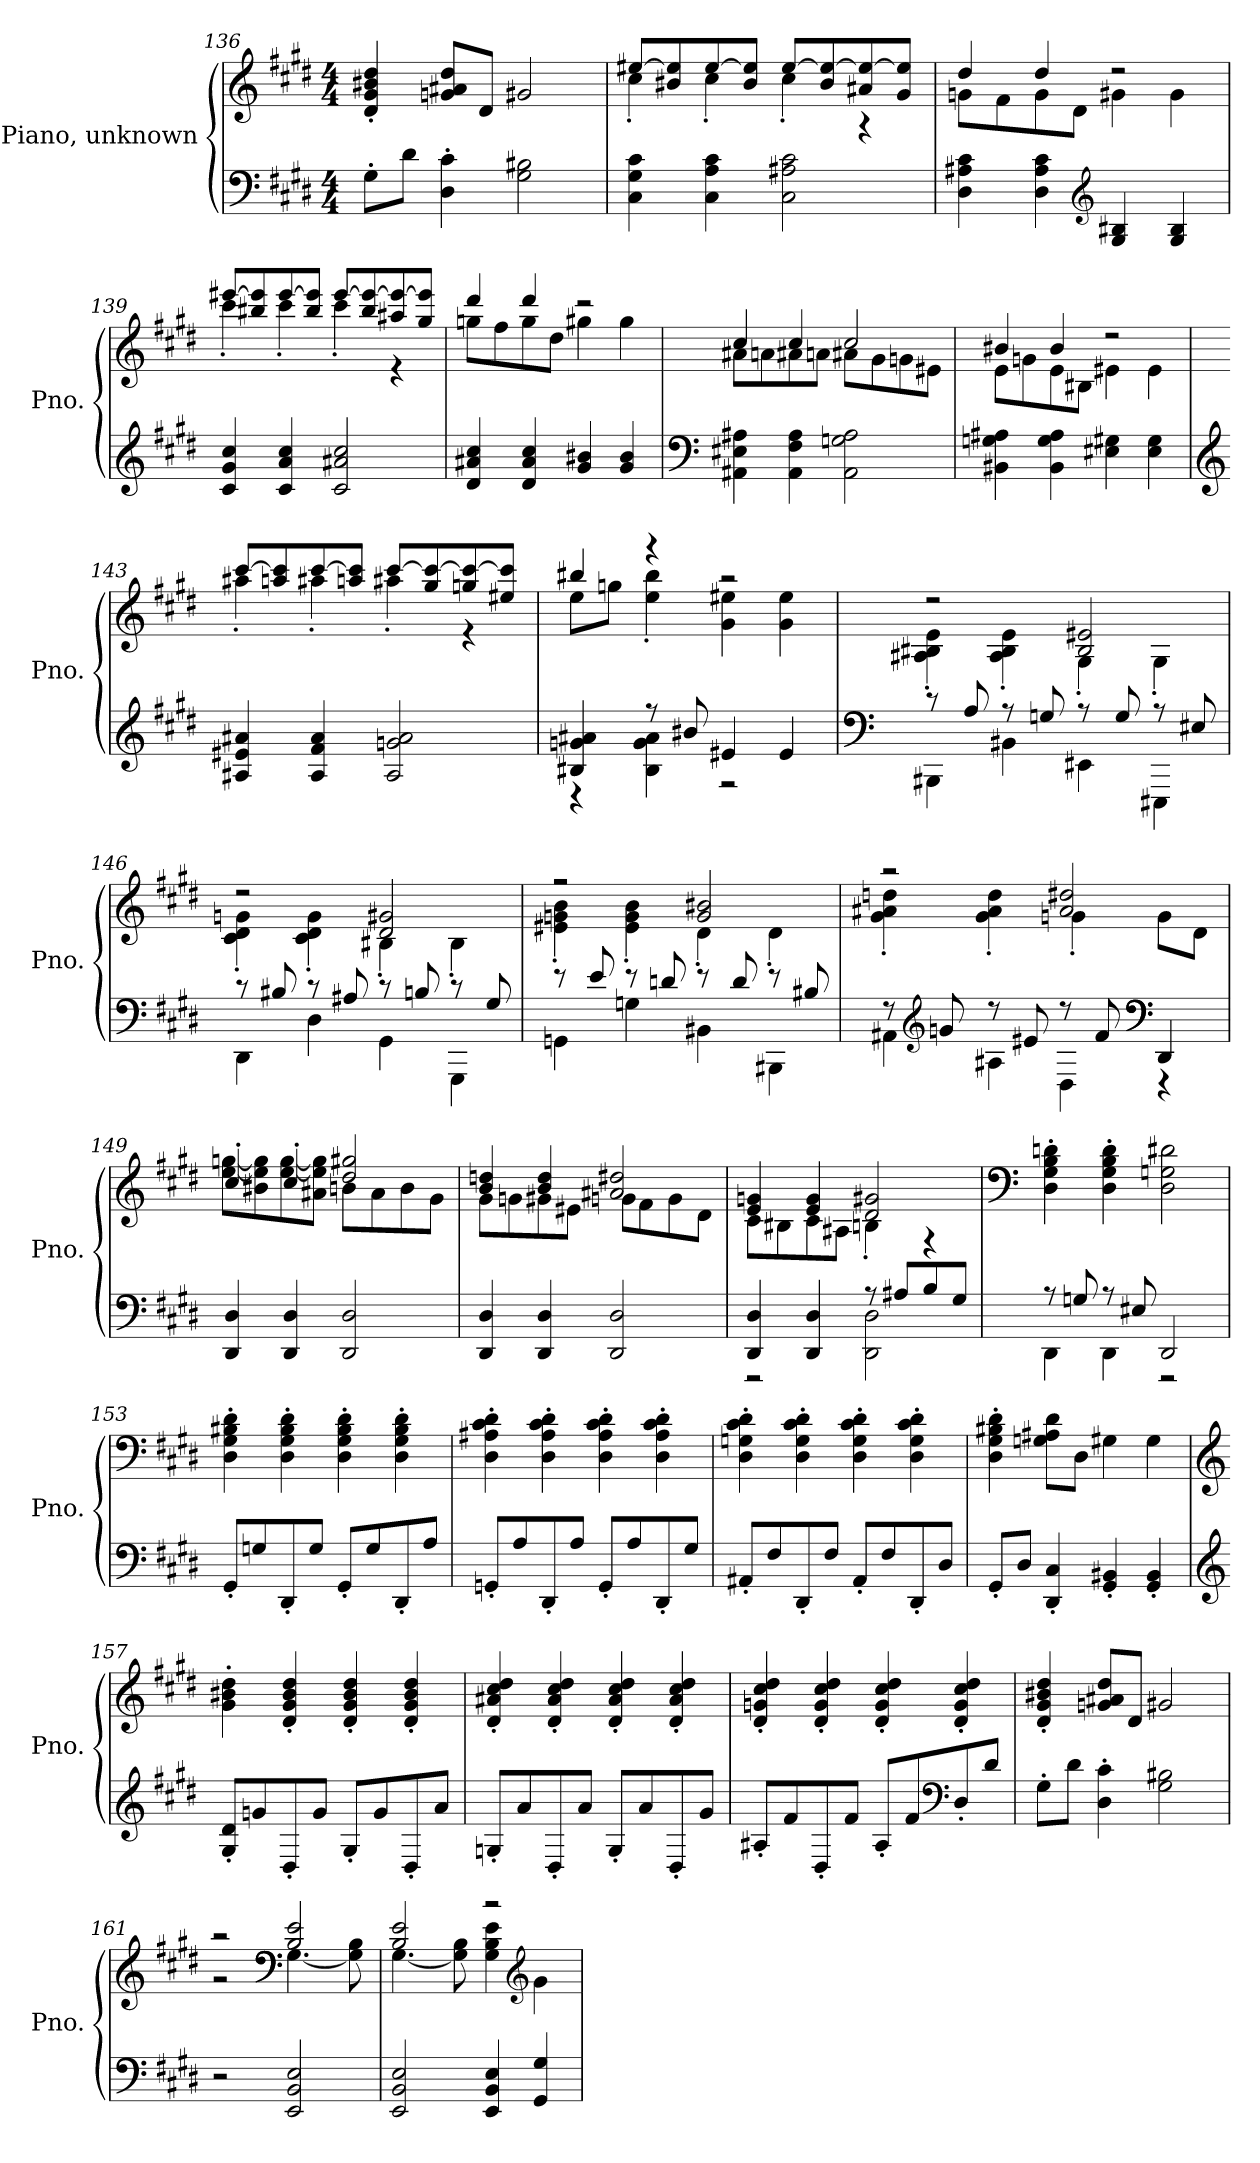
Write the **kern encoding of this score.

**kern	**kern
*part1	*part1
*staff2	*staff1
*I"Piano, unknown	*
*I'Pno.	*
!!LO:LB:g=z
*clefF4	*clefG2
*k[f#c#g#d#]	*k[f#c#g#d#]
*M4/4	*M4/4
=136	=136
8G#'\L	4d#/' 4g#/' 4b#X/' 4dd#/'
8d#\J	.
4D#\' 4c#\'	8gn/ 8a#X/ 8dd#/L
.	8d#/J
2G#\ 2B#X\	2g#X/
=137	=137
*	*^
4C#\ 4G#\ 4c#\	[8ee#X/L	4cc#'\
.	8b#X/ 8ee#/]	.
4C#\ 4A\ 4c#\	[8ee#/	4cc#'\
.	8b#/ 8ee#/]J	.
2C#\ 2A#X\ 2c#\	[8ee#/L	4cc#'\
.	8b#/ 8ee#/_	.
.	8a#X/ 8ee#/_	4r
.	8g#/ 8ee#/]J	.
=138	=138	=138
4D#\ 4A#X\ 4c#\	4dd#/	8gn\L
.	.	8f#\
4D#\ 4A#\ 4c#\	4dd#/	8g\
.	.	8d#\J
*clefG2	*	*
4G#/ 4B#X/	2r	4g#X\
4G#/ 4B#/	.	4g#\
!!LO:PB:g=z	!!
=139	=139	=139
4c#/ 4g#/ 4cc#/	[8eee#X/L	4ccc#'\
.	8bb#X/ 8eee#/]	.
4c#/ 4a/ 4cc#/	[8eee#/	4ccc#'\
.	8bb#/ 8eee#/]J	.
2c#/ 2a#X/ 2cc#/	[8eee#/L	4ccc#'\
.	8bb#/ 8eee#/_	.
.	8aa#X/ 8eee#/_	4r
.	8gg#/ 8eee#/]J	.
=140	=140	=140
4d#/ 4a#X/ 4cc#/	4ddd#/	8ggn\L
.	.	8ff#\
4d#/ 4a#/ 4cc#/	4ddd#/	8gg\
.	.	8dd#\J
4g#/ 4b#X/	2r	4gg#X\
4g#/ 4b#/	.	4gg#\
=141	=141	=141
*clefF4	*	*
4AA#X\ 4E#X\ 4A#X\	4cc#/	8a#X\L
.	.	8an\
4AA#\ 4F#\ 4A#\	4cc#/	8a#X\
.	.	8an\J
2AA#\ 2Gn\ 2A#\	2cc#/	8a#X\L
.	.	8g#\
.	.	8gn\
.	.	8e#X\J
!!LO:LB:g=z	!!
=142	=142	=142
4BB#X\ 4Gn\ 4A#X\	4b#X/	8e\L
.	.	8gn\
4BB#\ 4G\ 4A#\	4b#/	8e\
.	.	8B#X\J
4E#X\ 4G#X\	2r	4e#X\
4E#\ 4G#\	.	4e#\
=143	=143	=143
*clefG2	*	*
4A#X/ 4e#X/ 4a#X/	[8ccc#/L	4aa#X'\
.	8aan/ 8ccc#/]	.
4A#/ 4f#/ 4a#/	[8ccc#/	4aa#X'\
.	8aan/ 8ccc#/]J	.
2A#/ 2gn/ 2a#/	[8ccc#/L	4aa#X'\
.	8gg#/ 8ccc#/_	.
.	8ggn/ 8ccc#/_	4r
.	8ee#X/ 8ccc#/]J	.
=144	=144	=144
*^	*	*
4B#X/ 4gn/ 4a#X/	4r	4bb#X/	8ee\L
.	.	.	8ggn\J
8r	4B#\ 4g\ 4a#\	4r	4ee\' 4bb#\'
8b#X/	.	.	.
4e#X/	2r	2r	4g#\ 4ee#X\
4e#/	.	.	4g#\ 4ee#\
!!LO:LB:g=z	!!
=145	=145	=145	=145
*clefF4	*	*	*
8r	4BBB#X\	2r	4A#X\' 4B#X\' 4e\'
8A/	.	.	.
8r	4BB#X\	.	4A#\' 4B#\' 4e\'
8Gn/	.	.	.
8r	4EE#X\	2B#/ 2e#X/	4G#'\
8G/	.	.	.
8r	4EEE#X\	.	4G#'\
8E#X/	.	.	.
=146	=146	=146	=146
8r	4DD#\	2r	4c#\' 4d#\' 4gn\'
8B#X/	.	.	.
8r	4D#\	.	4c#\' 4d#\' 4g\'
8A#X/	.	.	.
8r	4GG#\	2d#/ 2g#X/	4B#X'\
8Bn/	.	.	.
8r	4GGG#\	.	4B#'\
8G#/	.	.	.
!!LO:LB:g=z	!!
=147	=147	=147	=147
8r	4GGn\	2r	4e#X\' 4gn\' 4b\'
8e/	.	.	.
8r	4Gn\	.	4e#\' 4g\' 4b\'
8dn/	.	.	.
8r	4BB#X\	2g/ 2b#X/	4d#'\
8d/	.	.	.
8r	4BBB#X\	.	4d#'\
8B#X/	.	.	.
=148	=148	=148	=148
8r	4AA#X\	2r	4g#\' 4a#X\' 4ddn\'
*clefG2	*	*	*
8gn/	.	.	.
8r	4A#X\	.	4g#\' 4a#\' 4dd\'
8e#X/	.	.	.
8r	4D#\	2a#/ 2dd#X/	4gn'\
8f#/	.	.	.
*clefF4	*	*	*
4DD#/	4r	.	8g\L
.	.	.	8d#\J
*v	*v	*	*
!!LO:LB:g=z	!!
=149	=149	=149
4DD#/ 4D#/	4cc#'/	[8ee\ [8ggn\L
.	.	8b#X\ 8ee\] 8gg\]
4DD#/ 4D#/	4cc#'/	[8ee\ [8gg\
.	.	8a#X\ 8ee\] 8gg\]J
2DD#/ 2D#/	2dd#/ 2gg#X/	8bn\L
.	.	8a#\
.	.	8b\
.	.	8g#\J
=150	=150	=150
4DD#/ 4D#/	4b/ 4ddn/	8g#\L
.	.	8gn\
4DD#/ 4D#/	4b/ 4dd/	8g#X\
.	.	8e#X\J
2DD#/ 2D#/	2a#X/ 2dd#X/	8gn\L
.	.	8f#\
.	.	8g\
.	.	8d#\J
=151	=151	=151
*^	*	*
4DD#/ 4D#/	2r	4e/ 4gn/	8c#\L
.	.	.	8B#X\
4DD#/ 4D#/	.	4e/ 4g/	8c#\
.	.	.	8A#X\J
8r	2DD#\ 2D#\	2d#/ 2g#X/	4Bn'\
8A#X/L	.	.	.
8B/	.	.	4r
8G#/J	.	.	.
*	*	*v	*v
!!LO:LB:g=z
=152	=152	=152
*	*	*clefF4
8r	4DD#\	4D#\' 4G#\' 4B\' 4dn\'
8Gn/	.	.
8r	4DD#\	4D#\' 4G#\' 4B\' 4d\'
8E#X/	.	.
2DD#/	2r	2D#\ 2Gn\ 2d#X\
*v	*v	*
=153	=153
8GG#'/L	4D#\' 4G#\' 4B#X\' 4d#\'
8Gn/	.
8DD#'/	4D#\' 4G#\' 4B#\' 4d#\'
8G/J	.
8GG#'/L	4D#\' 4G#\' 4B#\' 4d#\'
8G/	.
8DD#'/	4D#\' 4G#\' 4B#\' 4d#\'
8A/J	.
=154	=154
8GGn'/L	4D#\' 4A#X\' 4c#\' 4d#\'
8A/	.
8DD#'/	4D#\' 4A#\' 4c#\' 4d#\'
8A/J	.
8GG'/L	4D#\' 4A#\' 4c#\' 4d#\'
8A/	.
8DD#'/	4D#\' 4A#\' 4c#\' 4d#\'
8G#/J	.
=155	=155
8AA#X'/L	4D#\' 4Gn\' 4c#\' 4d#\'
8F#/	.
8DD#'/	4D#\' 4G\' 4c#\' 4d#\'
8F#/J	.
8AA#'/L	4D#\' 4G\' 4c#\' 4d#\'
8F#/	.
8DD#'/	4D#\' 4G\' 4c#\' 4d#\'
8D#/J	.
!!LO:PB:g=z
=156	=156
8GG#'/L	4D#\' 4G#\' 4B#X\' 4d#\'
8D#/J	.
4DD#/' 4C#/'	8Gn\ 8A#X\ 8d#\L
.	8D#\J
4GG#/' 4BB#X/'	4G#X\
4GG#/' 4BB#/'	4G#\
=157	=157
*clefG2	*clefG2
8G#/' 8d#/'L	4g#\' 4b#X\' 4dd#\'
8gn/	.
8D#'/	4d#/' 4g#/' 4b#/' 4dd#/'
8g/J	.
8G#'/L	4d#/' 4g#/' 4b#/' 4dd#/'
8g/	.
8D#'/	4d#/' 4g#/' 4b#/' 4dd#/'
8a/J	.
=158	=158
8Gn'/L	4d#/' 4a#X/' 4cc#/' 4dd#/'
8a/	.
8D#'/	4d#/' 4a#/' 4cc#/' 4dd#/'
8a/J	.
8G'/L	4d#/' 4a#/' 4cc#/' 4dd#/'
8a/	.
8D#'/	4d#/' 4a#/' 4cc#/' 4dd#/'
8g#/J	.
=159	=159
8A#X'/L	4d#/' 4gn/' 4cc#/' 4dd#/'
8f#/	.
8D#'/	4d#/' 4g/' 4cc#/' 4dd#/'
8f#/J	.
8A#'/L	4d#/' 4g/' 4cc#/' 4dd#/'
8f#/	.
*clefF4	*
8D#'/	4d#/' 4g/' 4cc#/' 4dd#/'
8d#/J	.
!!LO:LB:g=z
=160	=160
8G#'\L	4d#/' 4g#/' 4b#X/' 4dd#/'
8d#\J	.
4D#\' 4c#\'	8gn/ 8a#X/ 8dd#/L
.	8d#/J
2G#\ 2B#X\	2g#X/
=161	=161
*	*^
2r	2r	2r
*	*clefF4	*
2EE/ 2BB/ 2E/	2B/ 2e/	[4.G#\
.	.	8G#\] 8B\
=162	=162	=162
2EE/ 2BB/ 2E/	2B/ 2e/	[4.G#\
.	.	8G#\] 8B\
4EE/ 4BB/ 4E/	2r	4G#\ 4B\ 4e\
*	*clefG2	*
4GG#/ 4G#/	.	4g#\
*	*v	*v
=	=
*-	*-
